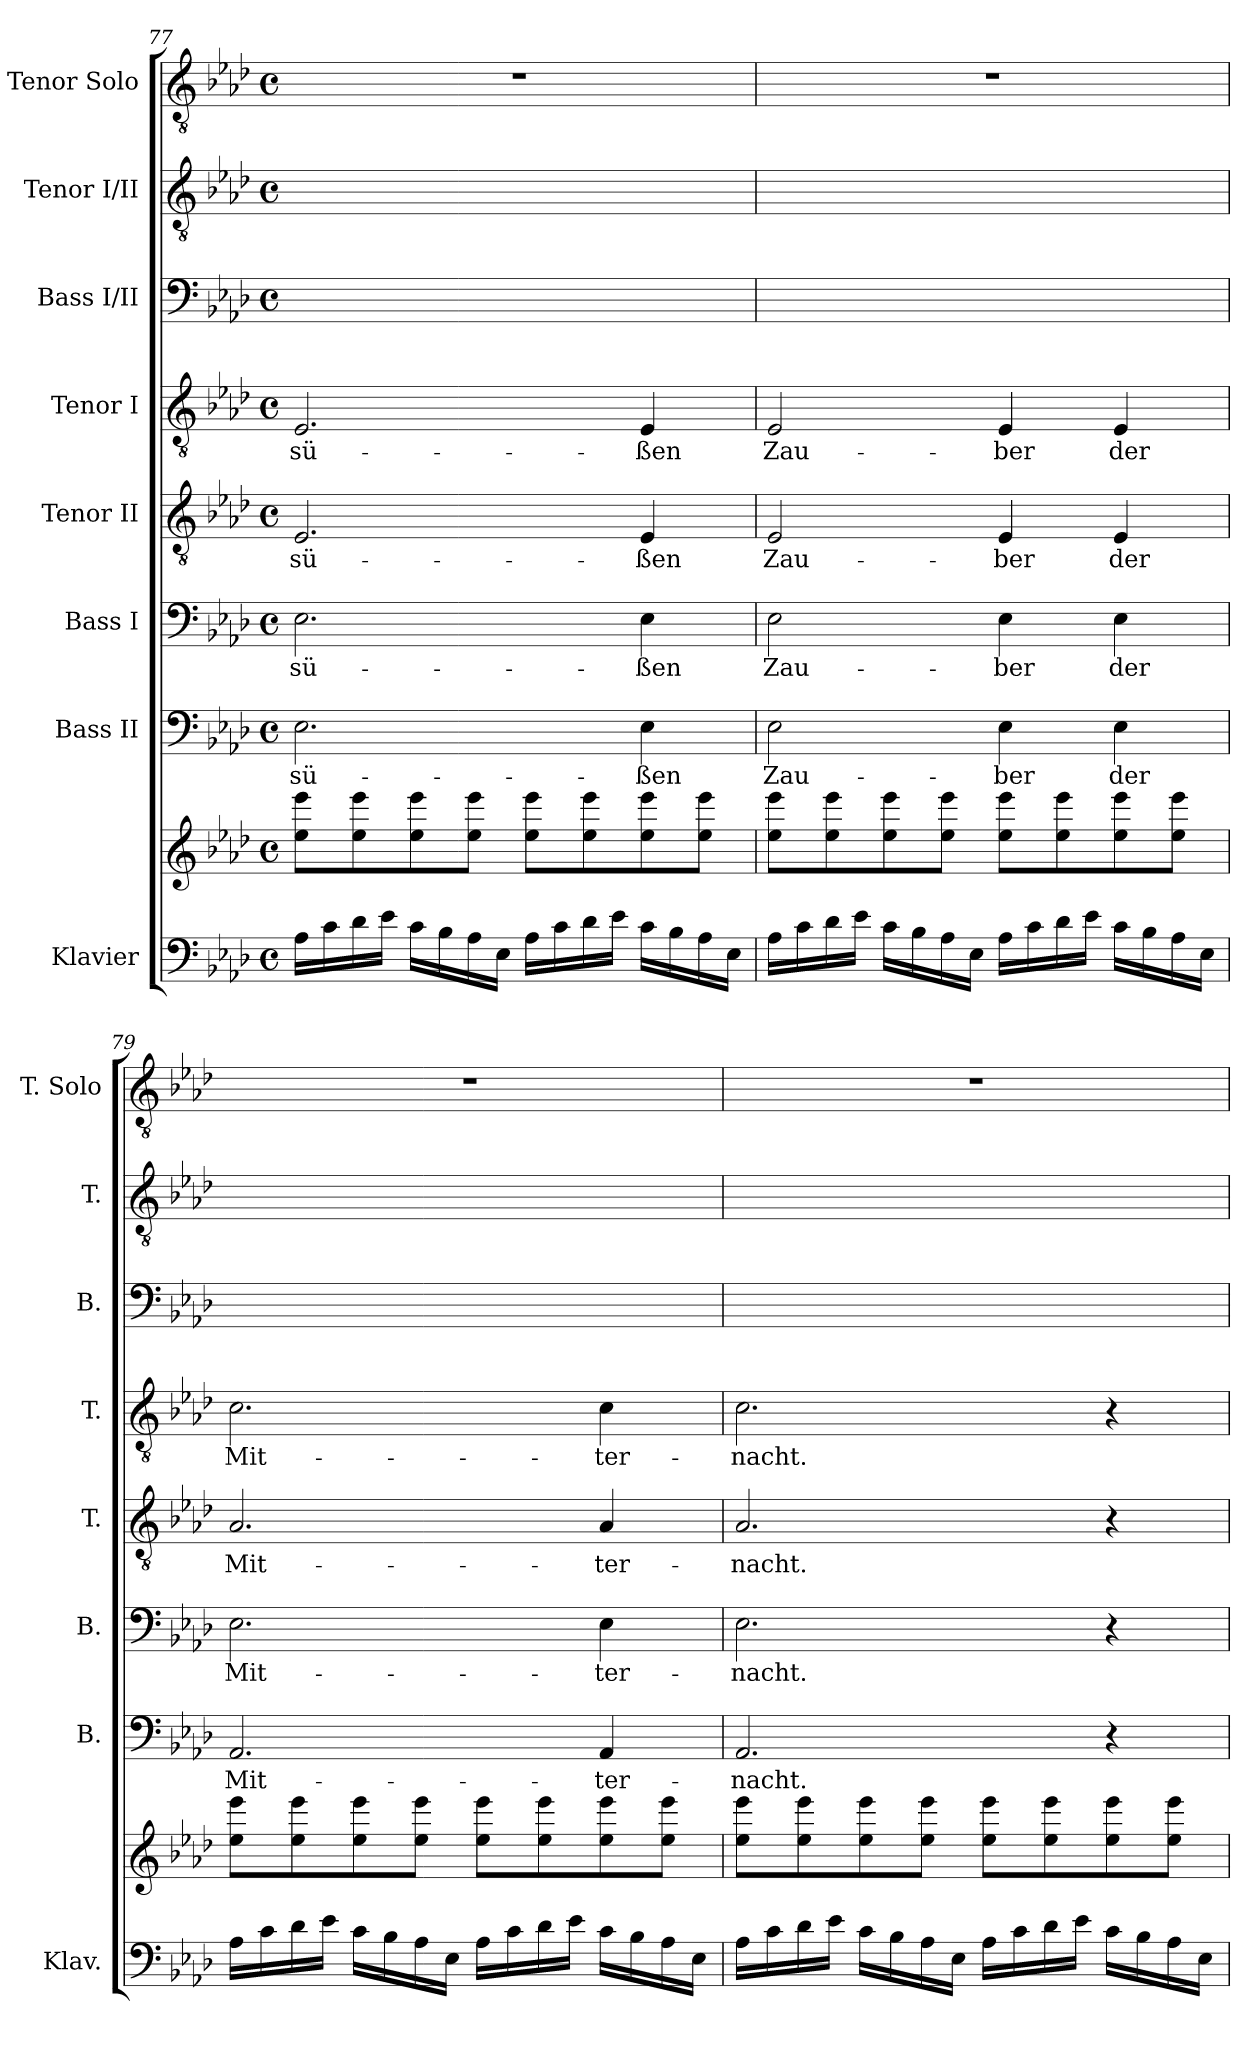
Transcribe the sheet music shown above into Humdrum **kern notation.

**kern	**kern	**kern	**text	**kern	**text	**kern	**text	**kern	**text	**kern	**text	**kern	**text	**kern
*part8	*part8	*part7	*part7	*part6	*part6	*part5	*part5	*part4	*part4	*part3	*part3	*part2	*part2	*part1
*staff9	*staff8	*staff7	*staff7	*staff6	*staff6	*staff5	*staff5	*staff4	*staff4	*staff3	*staff3	*staff2	*staff2	*staff1
*I"Klavier	*	*I"Bass II	*	*I"Bass I	*	*I"Tenor II	*	*I"Tenor I	*	*I"Bass I/II	*	*I"Tenor I/II	*	*I"Tenor Solo
*I'Klav.	*	*I'B.	*	*I'B.	*	*I'T.	*	*I'T.	*	*I'B.	*	*I'T.	*	*I'T. Solo
!!LO:PB:g=z
*clefF4	*clefG2	*clefF4	*	*clefF4	*	*clefGv2	*	*clefGv2	*	*clefF4	*	*clefGv2	*	*clefGv2
*	*	*	*	*	*	*ITrd7c12	*	*ITrd7c12	*	*	*	*ITrd7c12	*	*ITrd7c12
*k[b-e-a-d-]	*k[b-e-a-d-]	*k[b-e-a-d-]	*	*k[b-e-a-d-]	*	*k[b-e-a-d-]	*	*k[b-e-a-d-]	*	*k[b-e-a-d-]	*	*k[b-e-a-d-]	*	*k[b-e-a-d-]
*A-:	*A-:	*A-:	*	*A-:	*	*A-:	*	*A-:	*	*A-:	*	*A-:	*	*A-:
*M4/4	*M4/4	*M4/4	*	*M4/4	*	*M4/4	*	*M4/4	*	*M4/4	*	*M4/4	*	*M4/4
*met(c)	*met(c)	*met(c)	*	*met(c)	*	*met(c)	*	*met(c)	*	*met(c)	*	*met(c)	*	*met(c)
=77	=77	=77	=77	=77	=77	=77	=77	=77	=77	=77	=77	=77	=77	=77
!	!	!	!LO:LY:b	!	!LO:LY:b	!	!LO:LY:b	!	!LO:LY:b	!	!LO:LY:b	!	!LO:LY:b	!
*	*	*	*	*	*	*	*	*	*	*^	*	*^	*	*
16A-\LL	8ee-\ 8eee-\L	2.E-\	sü-	2.E-\	sü-	2.EE-/	sü-	2.EE-/	sü-	2.E-/yy	2.E-\yy	sü-	2.EE-/yy	2.EE-\yy	sü-	1r
16c\	.	.	.	.	.	.	.	.	.	.	.	.	.	.	.	.
16d-\	8ee-\ 8eee-\	.	.	.	.	.	.	.	.	.	.	.	.	.	.	.
16e-\JJ	.	.	.	.	.	.	.	.	.	.	.	.	.	.	.	.
16c\LL	8ee-\ 8eee-\	.	.	.	.	.	.	.	.	.	.	.	.	.	.	.
16B-\	.	.	.	.	.	.	.	.	.	.	.	.	.	.	.	.
16A-\	8ee-\ 8eee-\J	.	.	.	.	.	.	.	.	.	.	.	.	.	.	.
16E-\JJ	.	.	.	.	.	.	.	.	.	.	.	.	.	.	.	.
16A-\LL	8ee-\ 8eee-\L	.	.	.	.	.	.	.	.	.	.	.	.	.	.	.
16c\	.	.	.	.	.	.	.	.	.	.	.	.	.	.	.	.
16d-\	8ee-\ 8eee-\	.	.	.	.	.	.	.	.	.	.	.	.	.	.	.
16e-\JJ	.	.	.	.	.	.	.	.	.	.	.	.	.	.	.	.
!	!	!	!LO:LY:b	!	!LO:LY:b	!	!LO:LY:b	!	!LO:LY:b	!	!	!LO:LY:b	!	!	!LO:LY:b	!
16c\LL	8ee-\ 8eee-\	4E-\	-ßen	4E-\	-ßen	4EE-/	-ßen	4EE-/	-ßen	4E-/yy	4E-\yy	-ßen	4EE-/yy	4EE-\yy	-ßen	.
16B-\	.	.	.	.	.	.	.	.	.	.	.	.	.	.	.	.
16A-\	8ee-\ 8eee-\J	.	.	.	.	.	.	.	.	.	.	.	.	.	.	.
16E-\JJ	.	.	.	.	.	.	.	.	.	.	.	.	.	.	.	.
=78	=78	=78	=78	=78	=78	=78	=78	=78	=78	=78	=78	=78	=78	=78	=78	=78
!	!	!	!LO:LY:b	!	!LO:LY:b	!	!LO:LY:b	!	!LO:LY:b	!	!	!LO:LY:b	!	!	!LO:LY:b	!
16A-\LL	8ee-\ 8eee-\L	2E-\	Zau-	2E-\	Zau-	2EE-/	Zau-	2EE-/	Zau-	2E-/yy	2E-\yy	Zau-	2EE-/yy	2EE-\yy	Zau-	1r
16c\	.	.	.	.	.	.	.	.	.	.	.	.	.	.	.	.
16d-\	8ee-\ 8eee-\	.	.	.	.	.	.	.	.	.	.	.	.	.	.	.
16e-\JJ	.	.	.	.	.	.	.	.	.	.	.	.	.	.	.	.
16c\LL	8ee-\ 8eee-\	.	.	.	.	.	.	.	.	.	.	.	.	.	.	.
16B-\	.	.	.	.	.	.	.	.	.	.	.	.	.	.	.	.
16A-\	8ee-\ 8eee-\J	.	.	.	.	.	.	.	.	.	.	.	.	.	.	.
16E-\JJ	.	.	.	.	.	.	.	.	.	.	.	.	.	.	.	.
!	!	!	!LO:LY:b	!	!LO:LY:b	!	!LO:LY:b	!	!LO:LY:b	!	!	!LO:LY:b	!	!	!LO:LY:b	!
16A-\LL	8ee-\ 8eee-\L	4E-\	-ber	4E-\	-ber	4EE-/	-ber	4EE-/	-ber	4E-/yy	4E-\yy	-ber	4EE-/yy	4EE-\yy	-ber	.
16c\	.	.	.	.	.	.	.	.	.	.	.	.	.	.	.	.
16d-\	8ee-\ 8eee-\	.	.	.	.	.	.	.	.	.	.	.	.	.	.	.
16e-\JJ	.	.	.	.	.	.	.	.	.	.	.	.	.	.	.	.
!	!	!	!LO:LY:b	!	!LO:LY:b	!	!LO:LY:b	!	!LO:LY:b	!	!	!LO:LY:b	!	!	!LO:LY:b	!
16c\LL	8ee-\ 8eee-\	4E-\	der	4E-\	der	4EE-/	der	4EE-/	der	4E-/yy	4E-\yy	der	4EE-/yy	4EE-\yy	der	.
16B-\	.	.	.	.	.	.	.	.	.	.	.	.	.	.	.	.
16A-\	8ee-\ 8eee-\J	.	.	.	.	.	.	.	.	.	.	.	.	.	.	.
16E-\JJ	.	.	.	.	.	.	.	.	.	.	.	.	.	.	.	.
!!LO:PB:g=z
=79	=79	=79	=79	=79	=79	=79	=79	=79	=79	=79	=79	=79	=79	=79	=79	=79
!	!	!	!LO:LY:b	!	!LO:LY:b	!	!LO:LY:b	!	!LO:LY:b	!	!	!LO:LY:b	!	!	!LO:LY:b	!
16A-\LL	8ee-\ 8eee-\L	2.AA-/	Mit-	2.E-\	Mit-	2.AA-/	Mit-	2.C\	Mit-	2.E-/yy	2.AA-\yy	Mit-	2.C/yy	2.AA-\yy	Mit-	1r
16c\	.	.	.	.	.	.	.	.	.	.	.	.	.	.	.	.
16d-\	8ee-\ 8eee-\	.	.	.	.	.	.	.	.	.	.	.	.	.	.	.
16e-\JJ	.	.	.	.	.	.	.	.	.	.	.	.	.	.	.	.
16c\LL	8ee-\ 8eee-\	.	.	.	.	.	.	.	.	.	.	.	.	.	.	.
16B-\	.	.	.	.	.	.	.	.	.	.	.	.	.	.	.	.
16A-\	8ee-\ 8eee-\J	.	.	.	.	.	.	.	.	.	.	.	.	.	.	.
16E-\JJ	.	.	.	.	.	.	.	.	.	.	.	.	.	.	.	.
16A-\LL	8ee-\ 8eee-\L	.	.	.	.	.	.	.	.	.	.	.	.	.	.	.
16c\	.	.	.	.	.	.	.	.	.	.	.	.	.	.	.	.
16d-\	8ee-\ 8eee-\	.	.	.	.	.	.	.	.	.	.	.	.	.	.	.
16e-\JJ	.	.	.	.	.	.	.	.	.	.	.	.	.	.	.	.
!	!	!	!LO:LY:b	!	!LO:LY:b	!	!LO:LY:b	!	!LO:LY:b	!	!	!LO:LY:b	!	!	!LO:LY:b	!
16c\LL	8ee-\ 8eee-\	4AA-/	-ter-	4E-\	-ter-	4AA-/	-ter-	4C\	-ter-	4E-/yy	4AA-\yy	-ter-	4C/yy	4AA-\yy	-ter-	.
16B-\	.	.	.	.	.	.	.	.	.	.	.	.	.	.	.	.
16A-\	8ee-\ 8eee-\J	.	.	.	.	.	.	.	.	.	.	.	.	.	.	.
16E-\JJ	.	.	.	.	.	.	.	.	.	.	.	.	.	.	.	.
!!LO:PB:g=z
=80	=80	=80	=80	=80	=80	=80	=80	=80	=80	=80	=80	=80	=80	=80	=80	=80
!	!	!	!LO:LY:b	!	!LO:LY:b	!	!LO:LY:b	!	!LO:LY:b	!	!	!LO:LY:b	!	!	!LO:LY:b	!
16A-\LL	8ee-\ 8eee-\L	2.AA-/	-nacht.	2.E-\	-nacht.	2.AA-/	-nacht.	2.C\	-nacht.	2.E-/yy	2.AA-\yy	-nacht.	2.C/yy	2.C\yy	-nacht.	1r
16c\	.	.	.	.	.	.	.	.	.	.	.	.	.	.	.	.
16d-\	8ee-\ 8eee-\	.	.	.	.	.	.	.	.	.	.	.	.	.	.	.
16e-\JJ	.	.	.	.	.	.	.	.	.	.	.	.	.	.	.	.
16c\LL	8ee-\ 8eee-\	.	.	.	.	.	.	.	.	.	.	.	.	.	.	.
16B-\	.	.	.	.	.	.	.	.	.	.	.	.	.	.	.	.
16A-\	8ee-\ 8eee-\J	.	.	.	.	.	.	.	.	.	.	.	.	.	.	.
16E-\JJ	.	.	.	.	.	.	.	.	.	.	.	.	.	.	.	.
16A-\LL	8ee-\ 8eee-\L	.	.	.	.	.	.	.	.	.	.	.	.	.	.	.
16c\	.	.	.	.	.	.	.	.	.	.	.	.	.	.	.	.
16d-\	8ee-\ 8eee-\	.	.	.	.	.	.	.	.	.	.	.	.	.	.	.
16e-\JJ	.	.	.	.	.	.	.	.	.	.	.	.	.	.	.	.
16c\LL	8ee-\ 8eee-\	4r	.	4r	.	4r	.	4r	.	4ryy	4ryy	.	4ryy	4ryy	.	.
16B-\	.	.	.	.	.	.	.	.	.	.	.	.	.	.	.	.
16A-\	8ee-\ 8eee-\J	.	.	.	.	.	.	.	.	.	.	.	.	.	.	.
16E-\JJ	.	.	.	.	.	.	.	.	.	.	.	.	.	.	.	.
*	*	*	*	*	*	*	*	*	*	*v	*v	*	*	*	*	*
*	*	*	*	*	*	*	*	*	*	*	*	*v	*v	*	*
=	=	=	=	=	=	=	=	=	=	=	=	=	=	=
*-	*-	*-	*-	*-	*-	*-	*-	*-	*-	*-	*-	*-	*-	*-
